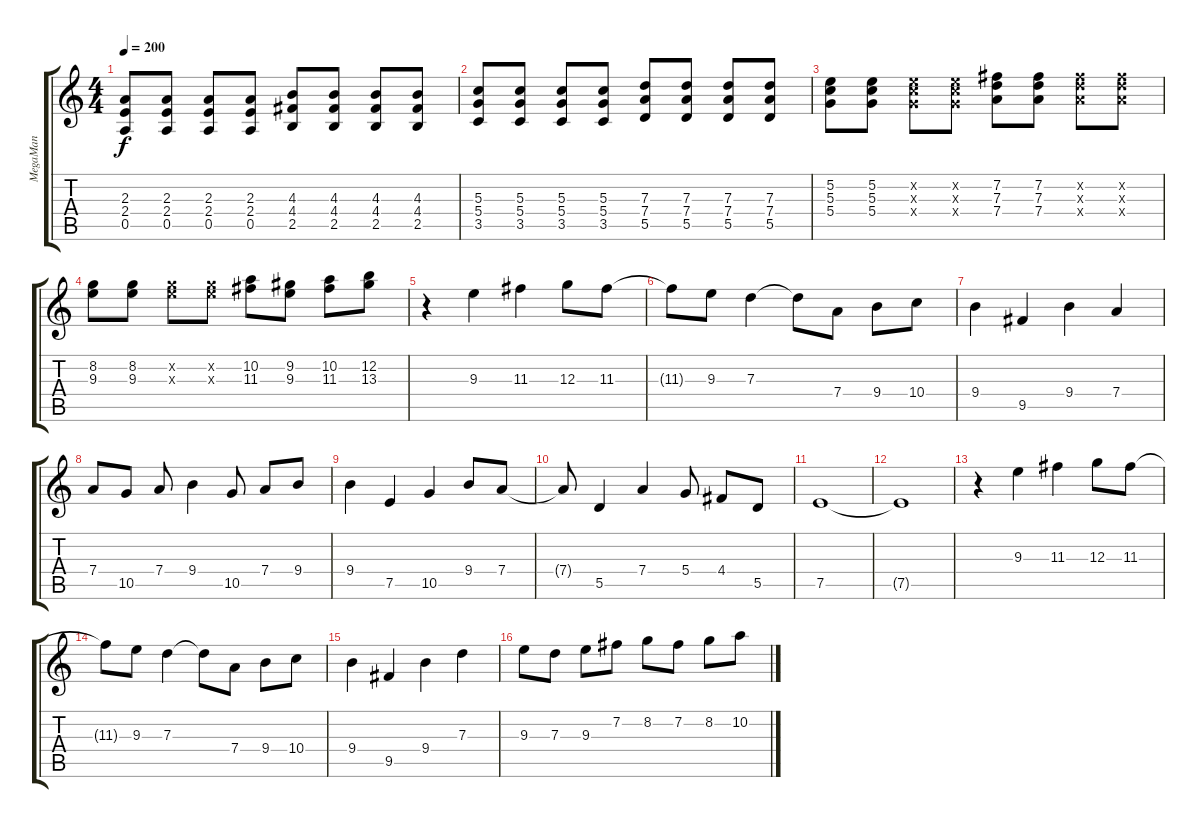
\track ("MegaMan" "MegaMan") {instrument distortionguitar}
\staff {score tabs}
\tuning (E4 B3 G3 D3 A2 E2) {hide}
\ts (4 4)
\tempo 200
\clef g2
\ks c
(2.3 2.4 0.5).8{dy f} (2.3 2.4 0.5).8 (2.3 2.4 0.5).8 (2.3 2.4 0.5).8 (4.3 4.4 2.5).8 (4.3 4.4 2.5).8 (4.3 4.4 2.5).8 (4.3 4.4 2.5).8 |
(5.3 5.4 3.5).8 (5.3 5.4 3.5).8 (5.3 5.4 3.5).8 (5.3 5.4 3.5).8 (7.3 7.4 5.5).8 (7.3 7.4 5.5).8 (7.3 7.4 5.5).8 (7.3 7.4 5.5).8 |
(5.2 5.3 5.4).8 (5.2 5.3 5.4).8 (5.2{x} 5.3{x} 5.4{x}).8 (5.2{x} 5.3{x} 5.4{x}).8 (7.2 7.3 7.4).8 (7.2 7.3 7.4).8 (7.2{x} 7.3{x} 7.4{x}).8 (7.2{x} 7.3{x} 7.4{x}).8 |
(8.2 9.3).8 (8.2 9.3).8 (8.2{x} 9.3{x}).8 (8.2{x} 9.3{x}).8 (10.2 11.3).8 (9.2 9.3).8 (10.2 11.3).8 (12.2 13.3).8 |
r.4 9.3.4 11.3.4 12.3.8 11.3.8 |
11.3{t}.8 9.3.8 7.3.4 7.3{t}.8 7.4.8 9.4.8 10.4.8 |
9.4.4 9.5.4 9.4.4 7.4.4 |
7.4.8 10.5.8 7.4.8 9.4.4 10.5.8 7.4.8 9.4.8 |
9.4.4 7.5.4 10.5.4 9.4.8 7.4.8 |
7.4{t}.8 5.5.4 7.4.4 5.4.8 4.4.8 5.5.8 |
7.5.1 |
7.5{t}.1 |
r.4 9.3.4 11.3.4 12.3.8 11.3.8 |
11.3{t}.8 9.3.8 7.3.4 7.3{t}.8 7.4.8 9.4.8 10.4.8 |
9.4.4 9.5.4 9.4.4 7.3.4 |
9.3.8 7.3.8 9.3.8 7.2.8 8.2.8 7.2.8 8.2.8 10.2.8
